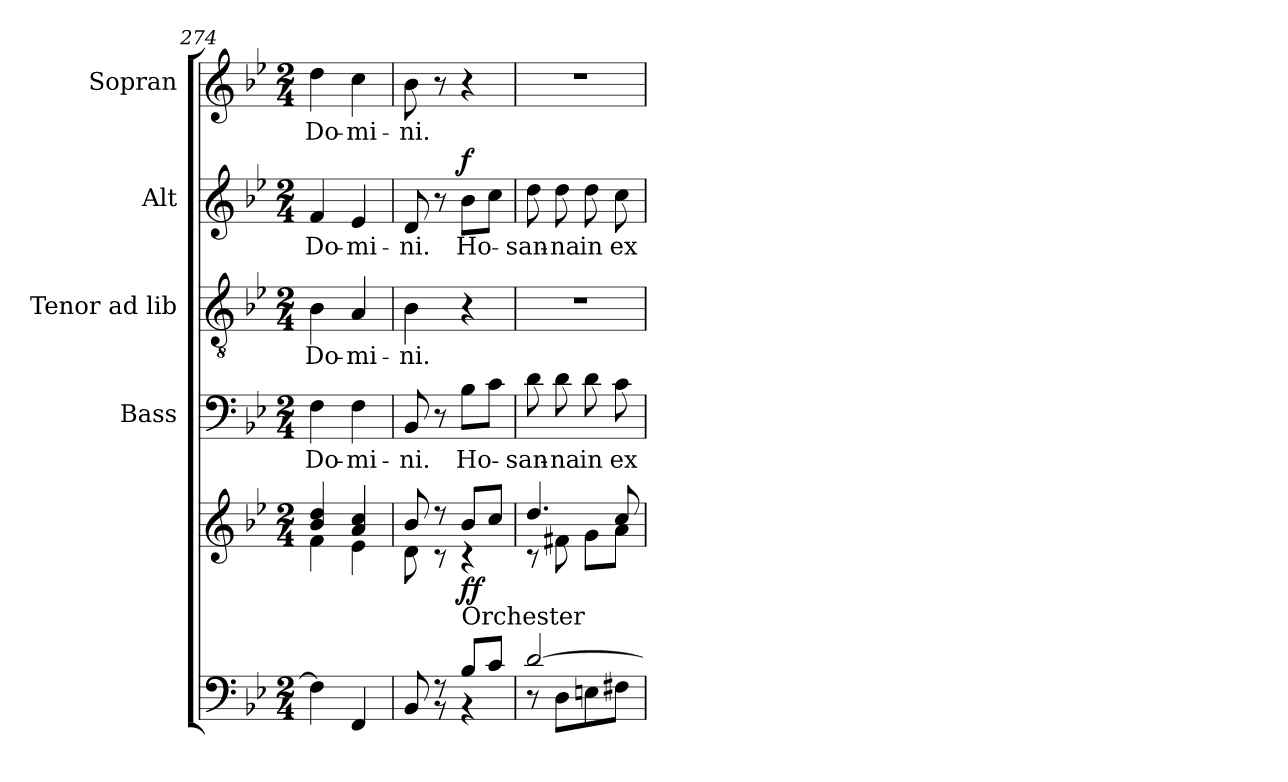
**kern	**kern	**dynam	**kern	**text	**kern	**text	**kern	**text	**dynam	**kern	**text
*part5	*part5	*part5	*part4	*part4	*part3	*part3	*part2	*part2	*part2	*part1	*part1
*staff6	*staff5	*staff5/6	*staff4	*staff4	*staff3	*staff3	*staff2	*staff2	*staff2	*staff1	*staff1
*	*	*	*I"Bass	*	*I"Tenor ad lib	*	*I"Alt	*	*	*I"Sopran	*
*	*	*	*I'B	*	*I'T	*	*I'A	*	*	*I'S	*
*clefF4	*clefG2	*	*clefF4	*	*clefGv2	*	*clefG2	*	*	*clefG2	*
*k[b-e-]	*k[b-e-]	*	*k[b-e-]	*	*k[b-e-]	*	*k[b-e-]	*	*	*k[b-e-]	*
*B-:	*B-:	*	*B-:	*	*B-:	*	*B-:	*	*	*B-:	*
*M2/4	*M2/4	*	*M2/4	*	*M2/4	*	*M2/4	*	*	*M2/4	*
=274	=274	=274	=274	=274	=274	=274	=274	=274	=274	=274	=274
*	*^	*	*	*	*	*	*	*	*	*	*
!	!	!	!	!	!LO:LY:b	!	!LO:LY:b	!	!LO:LY:b	!	!	!LO:LY:b
4F\]	4b-/ 4dd/	4f\	.	4F\	Do-	4B-\	Do-	4f/	Do-	.	4dd\	Do-
!	!	!	!	!	!LO:LY:b	!	!LO:LY:b	!	!LO:LY:b	!	!	!LO:LY:b
4FF/	4a/ 4cc/	4e-\	.	4F\	-mi-	4A/	-mi-	4e-/	-mi-	.	4cc\	-mi-
=275	=275	=275	=275	=275	=275	=275	=275	=275	=275	=275	=275	=275
*^	*	*	*	*	*	*	*	*	*	*	*	*
!	!	!	!	!	!	!LO:LY:b	!	!LO:LY:b	!	!LO:LY:b	!	!	!LO:LY:b
8BB-/	8ryy	8b-/	8d\	.	8BB-/	-ni.	4B-\	-ni.	8d/	-ni.	.	8b-\	-ni.
8r	8r	8r	8r	.	8r	.	.	.	8r	.	.	8r	.
!	!	!LO:TX:b:t=Orchester	!	!	!	!	!	!	!	!	!	!	!
!	!	!	!	!LO:DY:b	!	!LO:LY:b	!	!	!	!LO:LY:b	!LO:DY:a	!	!
8B-/L	4rBB	8b-/L	4rc	ff	8B-\L	Ho-	4r	.	8b-\L	Ho-	f	4r	.
8c/J	.	8cc/J	.	.	8c\J	.	.	.	8cc\J	.	.	.	.
=276	=276	=276	=276	=276	=276	=276	=276	=276	=276	=276	=276	=276	=276
!	!	!	!	!	!	!LO:LY:b	!	!	!	!LO:LY:b	!	!	!
[>2d/	8rC	4.dd/	8rc	.	8d\	-san-	2r	.	8dd\	-san-	.	2r	.
!	!	!	!	!	!	!LO:LY:b	!	!	!	!LO:LY:b	!	!	!
.	8D\L	.	8f#X\	.	8d\	-na	.	.	8dd\	-na	.	.	.
!	!	!	!	!	!	!LO:LY:b	!	!	!	!LO:LY:b	!	!	!
.	8En\	.	8g\L	.	8d\	in	.	.	8dd\	in	.	.	.
!	!	!	!	!	!	!LO:LY:b	!	!	!	!LO:LY:b	!	!	!
.	8F#X\J	8cc/	8a\J	.	8c\	ex-	.	.	8cc\	ex-	.	.	.
*v	*v	*	*	*	*	*	*	*	*	*	*	*	*
*	*v	*v	*	*	*	*	*	*	*	*	*	*
=	=	=	=	=	=	=	=	=	=	=	=
*-	*-	*-	*-	*-	*-	*-	*-	*-	*-	*-	*-
